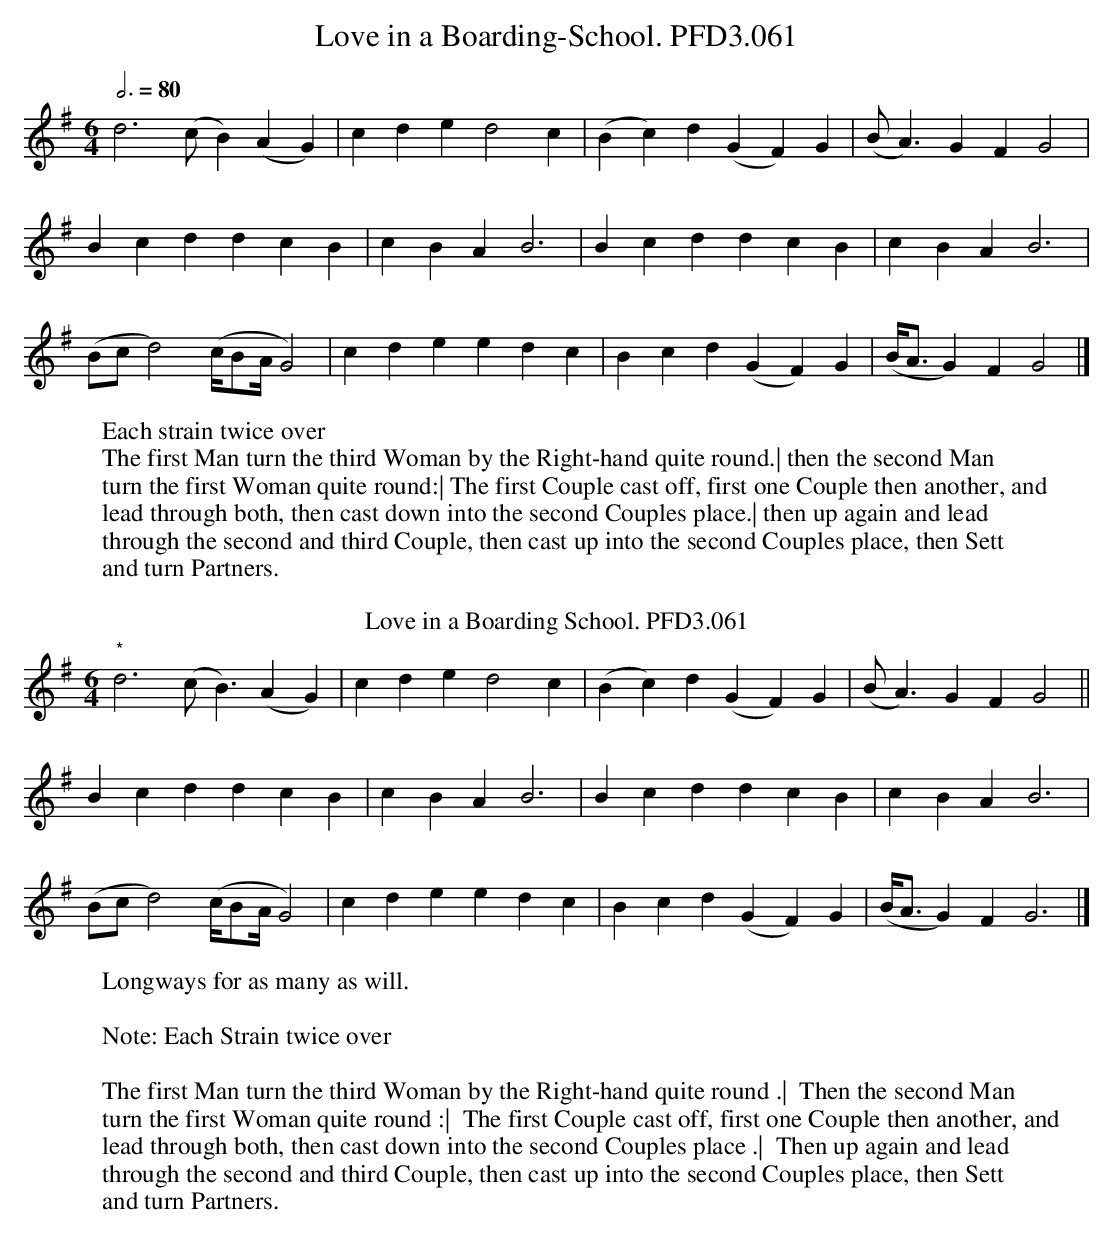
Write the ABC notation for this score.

X:1
T:Love in a Boarding-School. PFD3.061
M:6/4
L:1/4
Q:3/4=80
K:G
d3(c/ B) (AG)|cded2c|(Bc)d(GF)G|(B<A)GFG2|
BcddcB|cBAB3|BcddcB|cBAB3|
(B/c/d2) (c//B/A//G2)|cdeedc|Bcd(GF)G|(B/<A/G)FG2|]
W:Each strain twice over
W:The first Man turn the third Woman by the Right-hand quite round.| then the second Man
W:turn the first Woman quite round:| The first Couple cast off, first one Couple then another, and
W:lead through both, then cast down into the second Couples place.| then up again and lead
W:through the second and third Couple, then cast up into the second Couples place, then Sett
W:and turn Partners.
W:
T:Love in a Boarding School. PFD3.061
W:Longways for as many as will.
L:1/4
M:6/4
K:G
"*"d3 (c<B) (AG)|cded2c|(Bc)d (GF)G|(B<A) GFG2||
BcddcB|cBAB3|BcddcB|cBAB3|
(B/c/d2) (c//B/A// G2)|cdeedc|Bcd (GF)G|(B/<A/G) FG3 |]
W:
W: Note: Each Strain twice over
W:
W: The first Man turn the third Woman by the Right-hand quite round .|  Then the second Man
W: turn the first Woman quite round :|  The first Couple cast off, first one Couple then another, and
W: lead through both, then cast down into the second Couples place .|  Then up again and lead
W: through the second and third Couple, then cast up into the second Couples place, then Sett
W: and turn Partners.
